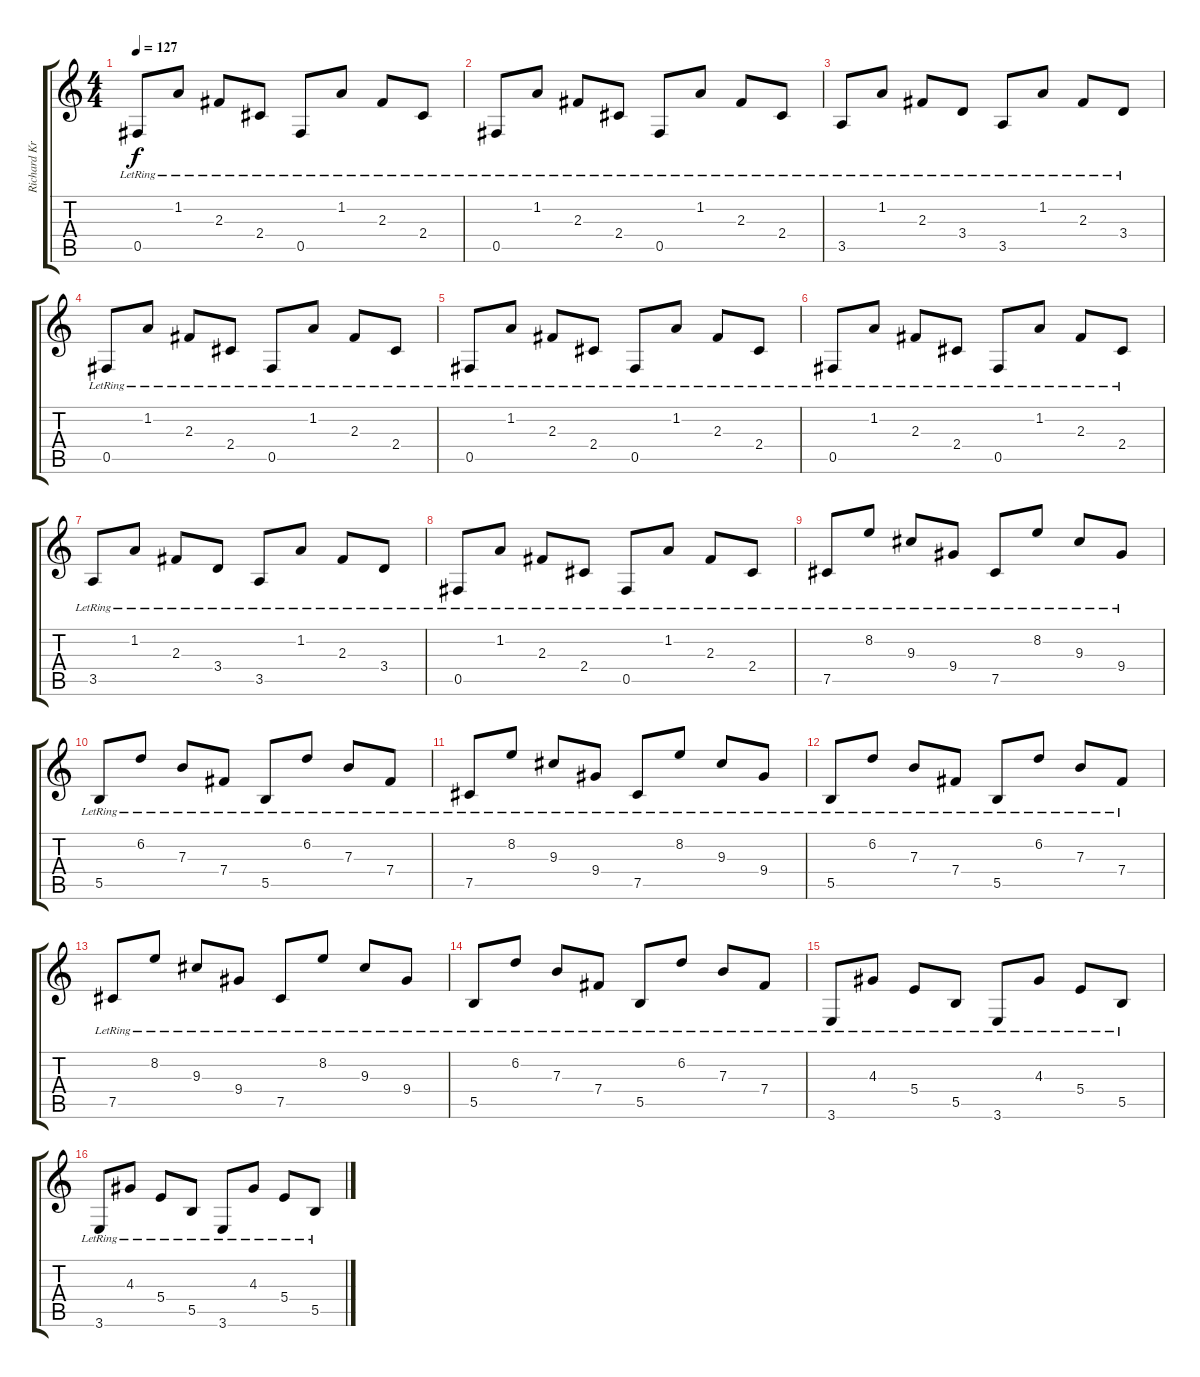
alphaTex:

\track ("Richard Kruspe - Guitar I" "Richard Kr") {instrument acousticguitarsteel}
\staff {score tabs}
\tuning (Db4 Ab3 E3 B2 Gb2 Db2) {hide}
\ts (4 4)
\tempo 127
\clef g2
\ks c
0.5{lr}.8{dy f} 1.2{lr}.8 2.3{lr}.8 2.4{lr}.8 0.5{lr}.8 1.2{lr}.8 2.3{lr}.8 2.4{lr}.8 |
0.5{lr}.8 1.2{lr}.8 2.3{lr}.8 2.4{lr}.8 0.5{lr}.8 1.2{lr}.8 2.3{lr}.8 2.4{lr}.8 |
3.5{lr}.8 1.2{lr}.8 2.3{lr}.8 3.4{lr}.8 3.5{lr}.8 1.2{lr}.8 2.3{lr}.8 3.4{lr}.8 |
0.5{lr}.8 1.2{lr}.8 2.3{lr}.8 2.4{lr}.8 0.5{lr}.8 1.2{lr}.8 2.3{lr}.8 2.4{lr}.8 |
0.5{lr}.8 1.2{lr}.8 2.3{lr}.8 2.4{lr}.8 0.5{lr}.8 1.2{lr}.8 2.3{lr}.8 2.4{lr}.8 |
0.5{lr}.8 1.2{lr}.8 2.3{lr}.8 2.4{lr}.8 0.5{lr}.8 1.2{lr}.8 2.3{lr}.8 2.4{lr}.8 |
3.5{lr}.8 1.2{lr}.8 2.3{lr}.8 3.4{lr}.8 3.5{lr}.8 1.2{lr}.8 2.3{lr}.8 3.4{lr}.8 |
0.5{lr}.8 1.2{lr}.8 2.3{lr}.8 2.4{lr}.8 0.5{lr}.8 1.2{lr}.8 2.3{lr}.8 2.4{lr}.8 |
7.5{lr}.8 8.2{lr}.8 9.3{lr}.8 9.4{lr}.8 7.5{lr}.8 8.2{lr}.8 9.3{lr}.8 9.4{lr}.8 |
5.5{lr}.8 6.2{lr}.8 7.3{lr}.8 7.4{lr}.8 5.5{lr}.8 6.2{lr}.8 7.3{lr}.8 7.4{lr}.8 |
7.5{lr}.8 8.2{lr}.8 9.3{lr}.8 9.4{lr}.8 7.5{lr}.8 8.2{lr}.8 9.3{lr}.8 9.4{lr}.8 |
5.5{lr}.8 6.2{lr}.8 7.3{lr}.8 7.4{lr}.8 5.5{lr}.8 6.2{lr}.8 7.3{lr}.8 7.4{lr}.8 |
7.5{lr}.8 8.2{lr}.8 9.3{lr}.8 9.4{lr}.8 7.5{lr}.8 8.2{lr}.8 9.3{lr}.8 9.4{lr}.8 |
5.5{lr}.8 6.2{lr}.8 7.3{lr}.8 7.4{lr}.8 5.5{lr}.8 6.2{lr}.8 7.3{lr}.8 7.4{lr}.8 |
3.6{lr}.8 4.3{lr}.8 5.4{lr}.8 5.5{lr}.8 3.6{lr}.8 4.3{lr}.8 5.4{lr}.8 5.5{lr}.8 |
3.6{lr}.8 4.3{lr}.8 5.4{lr}.8 5.5{lr}.8 3.6{lr}.8 4.3{lr}.8 5.4{lr}.8 5.5{lr}.8
